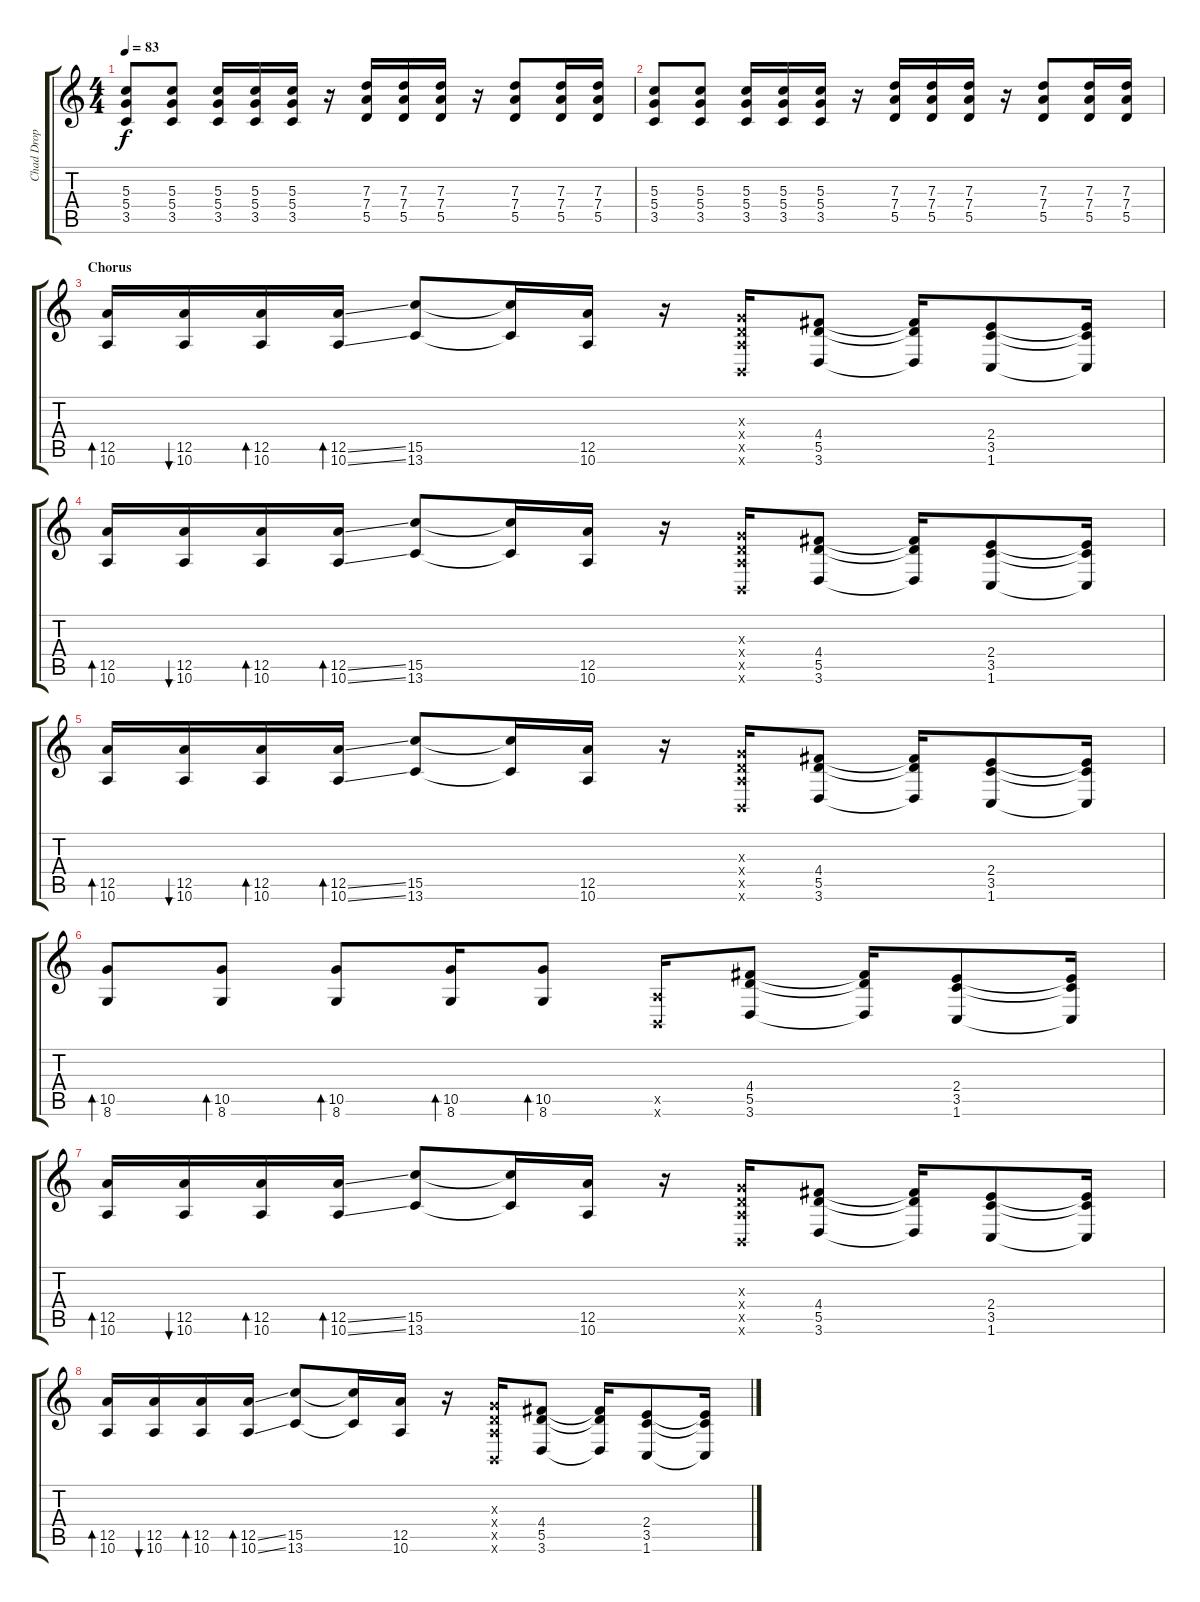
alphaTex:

\track ("Chad Drop B" "Chad Drop ") {instrument distortionguitar}
\staff {score tabs}
\tuning (E4 B3 G3 D3 A2 B1) {hide}
\ts (4 4)
\tempo 83
\clef g2
\ks c
(5.3 5.4 3.5).8{dy f} (5.3 5.4 3.5).8 (5.3 5.4 3.5).16 (5.3 5.4 3.5).16 (5.3 5.4 3.5).16 r.16 (7.3 7.4 5.5).16 (7.3 7.4 5.5).16 (7.3 7.4 5.5).16 r.16 (7.3 7.4 5.5).8 (7.3 7.4 5.5).16 (7.3 7.4 5.5).16 |
(5.3 5.4 3.5).8 (5.3 5.4 3.5).8 (5.3 5.4 3.5).16 (5.3 5.4 3.5).16 (5.3 5.4 3.5).16 r.16 (7.3 7.4 5.5).16 (7.3 7.4 5.5).16 (7.3 7.4 5.5).16 r.16 (7.3 7.4 5.5).8 (7.3 7.4 5.5).16 (7.3 7.4 5.5).16 |
\section ("" "Chorus")
(12.5 10.6).16{bd 30} (12.5 10.6).16{bu 30} (12.5 10.6).16{bd 30} (12.5{ss} 10.6{ss}).16{bd 30} (15.5 13.6).8 (15.5{t} 13.6{t}).16 (12.5 10.6).16 r.16 (0.3{x} 0.4{x} 0.5{x} 0.6{x}).16 (4.4 5.5 3.6).8 (4.4{t} 5.5{t} 3.6{t}).16 (2.4 3.5 1.6).8 (2.4{t} 3.5{t} 1.6{t}).16 |
(12.5 10.6).16{bd 30} (12.5 10.6).16{bu 30} (12.5 10.6).16{bd 30} (12.5{ss} 10.6{ss}).16{bd 30} (15.5 13.6).8 (15.5{t} 13.6{t}).16 (12.5 10.6).16 r.16 (0.3{x} 0.4{x} 0.5{x} 0.6{x}).16 (4.4 5.5 3.6).8 (4.4{t} 5.5{t} 3.6{t}).16 (2.4 3.5 1.6).8 (2.4{t} 3.5{t} 1.6{t}).16 |
(12.5 10.6).16{bd 30} (12.5 10.6).16{bu 30} (12.5 10.6).16{bd 30} (12.5{ss} 10.6{ss}).16{bd 30} (15.5 13.6).8 (15.5{t} 13.6{t}).16 (12.5 10.6).16 r.16 (0.3{x} 0.4{x} 0.5{x} 0.6{x}).16 (4.4 5.5 3.6).8 (4.4{t} 5.5{t} 3.6{t}).16 (2.4 3.5 1.6).8 (2.4{t} 3.5{t} 1.6{t}).16 |
(10.5 8.6).8{bd 30} (10.5 8.6).8{bd 30} (10.5 8.6).8{bd 30} (10.5 8.6).16{bd 30} (10.5 8.6).8{bd 30} (0.5{x} 0.6{x}).16 (4.4 5.5 3.6).8 (4.4{t} 5.5{t} 3.6{t}).16 (2.4 3.5 1.6).8 (2.4{t} 3.5{t} 1.6{t}).16 |
(12.5 10.6).16{bd 30} (12.5 10.6).16{bu 30} (12.5 10.6).16{bd 30} (12.5{ss} 10.6{ss}).16{bd 30} (15.5 13.6).8 (15.5{t} 13.6{t}).16 (12.5 10.6).16 r.16 (0.3{x} 0.4{x} 0.5{x} 0.6{x}).16 (4.4 5.5 3.6).8 (4.4{t} 5.5{t} 3.6{t}).16 (2.4 3.5 1.6).8 (2.4{t} 3.5{t} 1.6{t}).16 |
(12.5 10.6).16{bd 30} (12.5 10.6).16{bu 30} (12.5 10.6).16{bd 30} (12.5{ss} 10.6{ss}).16{bd 30} (15.5 13.6).8 (15.5{t} 13.6{t}).16 (12.5 10.6).16 r.16 (0.3{x} 0.4{x} 0.5{x} 0.6{x}).16 (4.4 5.5 3.6).8 (4.4{t} 5.5{t} 3.6{t}).16 (2.4 3.5 1.6).8 (2.4{t} 3.5{t} 1.6{t}).16
